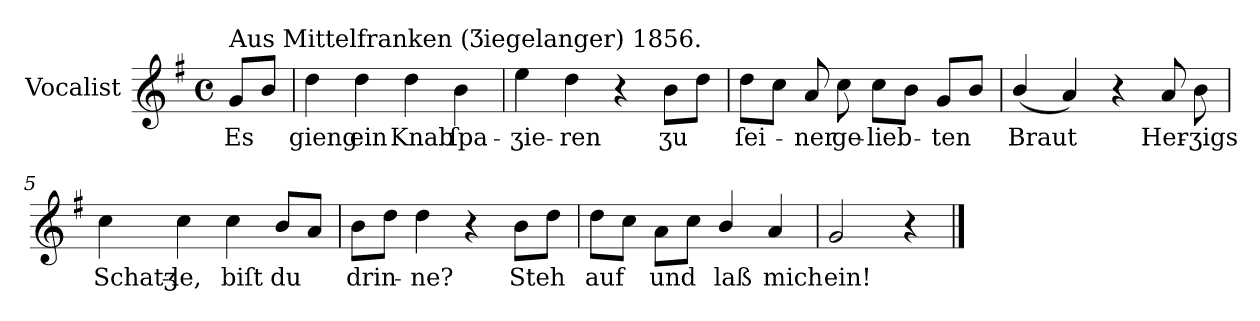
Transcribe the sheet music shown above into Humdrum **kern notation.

**kern	**text
*part1	*part1
*staff1	*staff1
*I"Vocalist	*
*k[f#]	*
*G:	*
*M4/4	*
*met(c)	*
=	=
!LO:TX:a:t=Aus Mittelfranken (Ʒiegelanger) 1856.	!
8gL	Es
8bJ	.
=1	=1
4dd	gieng
4dd	ein
4dd	Knab
4b	ſpa-
=2	=2
4ee	-ʒie-
4dd	-ren
4r	.
8bL	ʒu
8ddJ	.
=3	=3
8ddL	ſei-
8ccJ	.
8a	-ner
8cc	ge-
8ccL	-lieb-
8bJ	.
8gL	-ten
8bJ	.
=4	=4
(4b/	Braut
4a)	.
4r	.
8a	Her-
8b	-ʒigs
=5	=5
4cc	Schatʒ-
4cc	-le,
4cc	biſt
8bL	du
8aJ	.
=6	=6
8bL	drin-
8ddJ	.
4dd	-ne?
4r	.
8bL	Steh
8ddJ	.
=7	=7
8ddL	auf
8ccJ	.
8aL	und
8ccJ	.
4b/	laß
4a	mich
=8	=8
2g	ein!
4r	.
==	==
*-	*-
